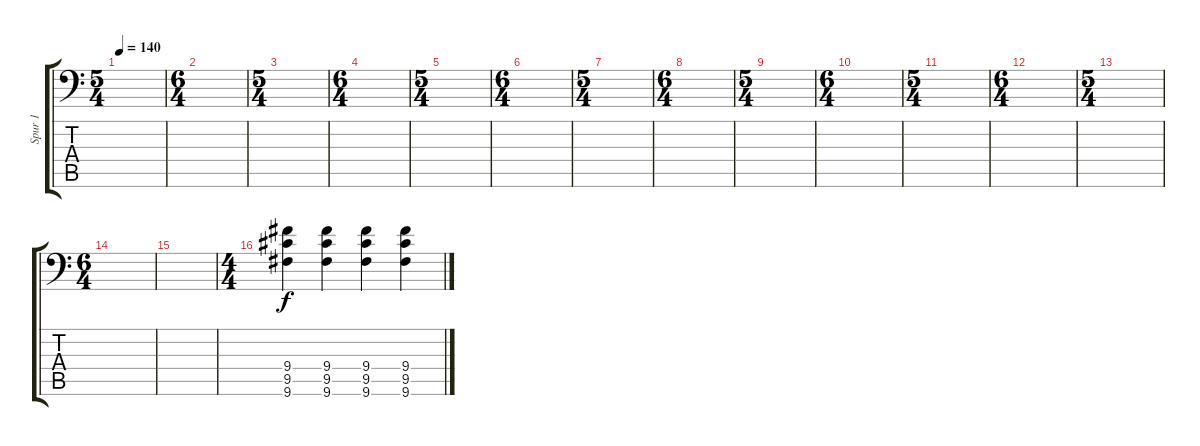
\track ("Spur 1" "Spur 1") {instrument distortionguitar}
\staff {score tabs}
\tuning (B3 Gb3 D3 A2 E2 A1) {hide}
\ts (5 4)
\tempo 140
\clef f4
\ks c
|
\ts (6 4)
|
\ts (5 4)
|
\ts (6 4)
|
\ts (5 4)
|
\ts (6 4)
|
\ts (5 4)
|
\ts (6 4)
|
\ts (5 4)
|
\ts (6 4)
|
\ts (5 4)
|
\ts (6 4)
|
\ts (5 4)
|
\ts (6 4)
|
|
\ts (4 4)
(9.4 9.5 9.6).4 (9.4 9.5 9.6).4 (9.4 9.5 9.6).4 (9.4 9.5 9.6).4
